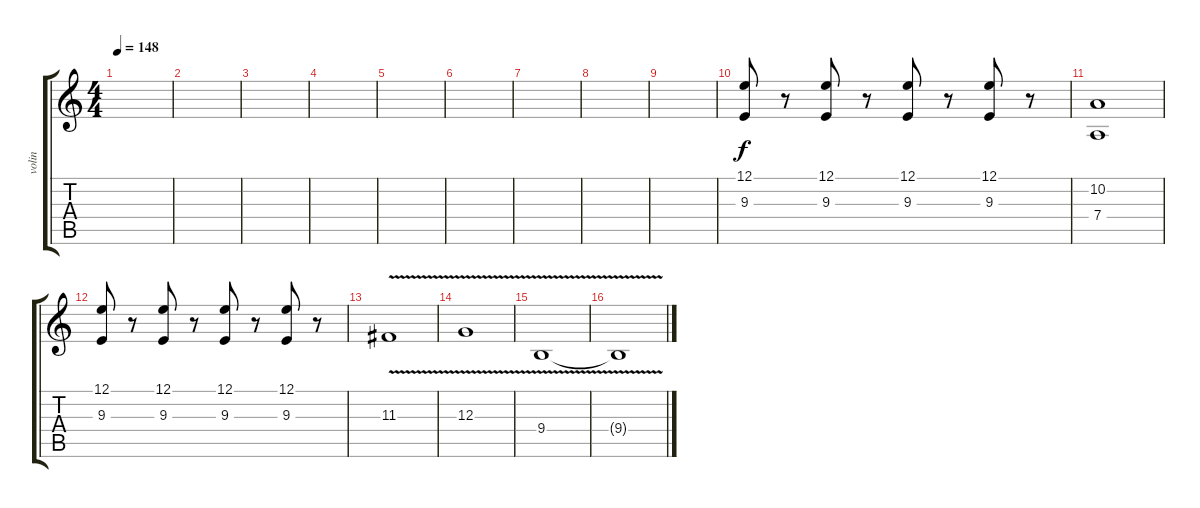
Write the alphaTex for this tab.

\track ("volin" "volin") {instrument violin}
\staff {score tabs}
\tuning (E4 B3 G3 D3 A2 E2) {hide}
\ts (4 4)
\tempo 148
\clef g2
\ks c
|
|
|
|
|
|
|
|
|
(12.1 9.3).8 r.8 (12.1 9.3).8 r.8 (12.1 9.3).8 r.8 (12.1 9.3).8 r.8 |
(10.2 7.4).1 |
(12.1 9.3).8 r.8 (12.1 9.3).8 r.8 (12.1 9.3).8 r.8 (12.1 9.3).8 r.8 |
11.3{v}.1 |
12.3{v}.1 |
9.4{v}.1 |
9.4{t}.1
